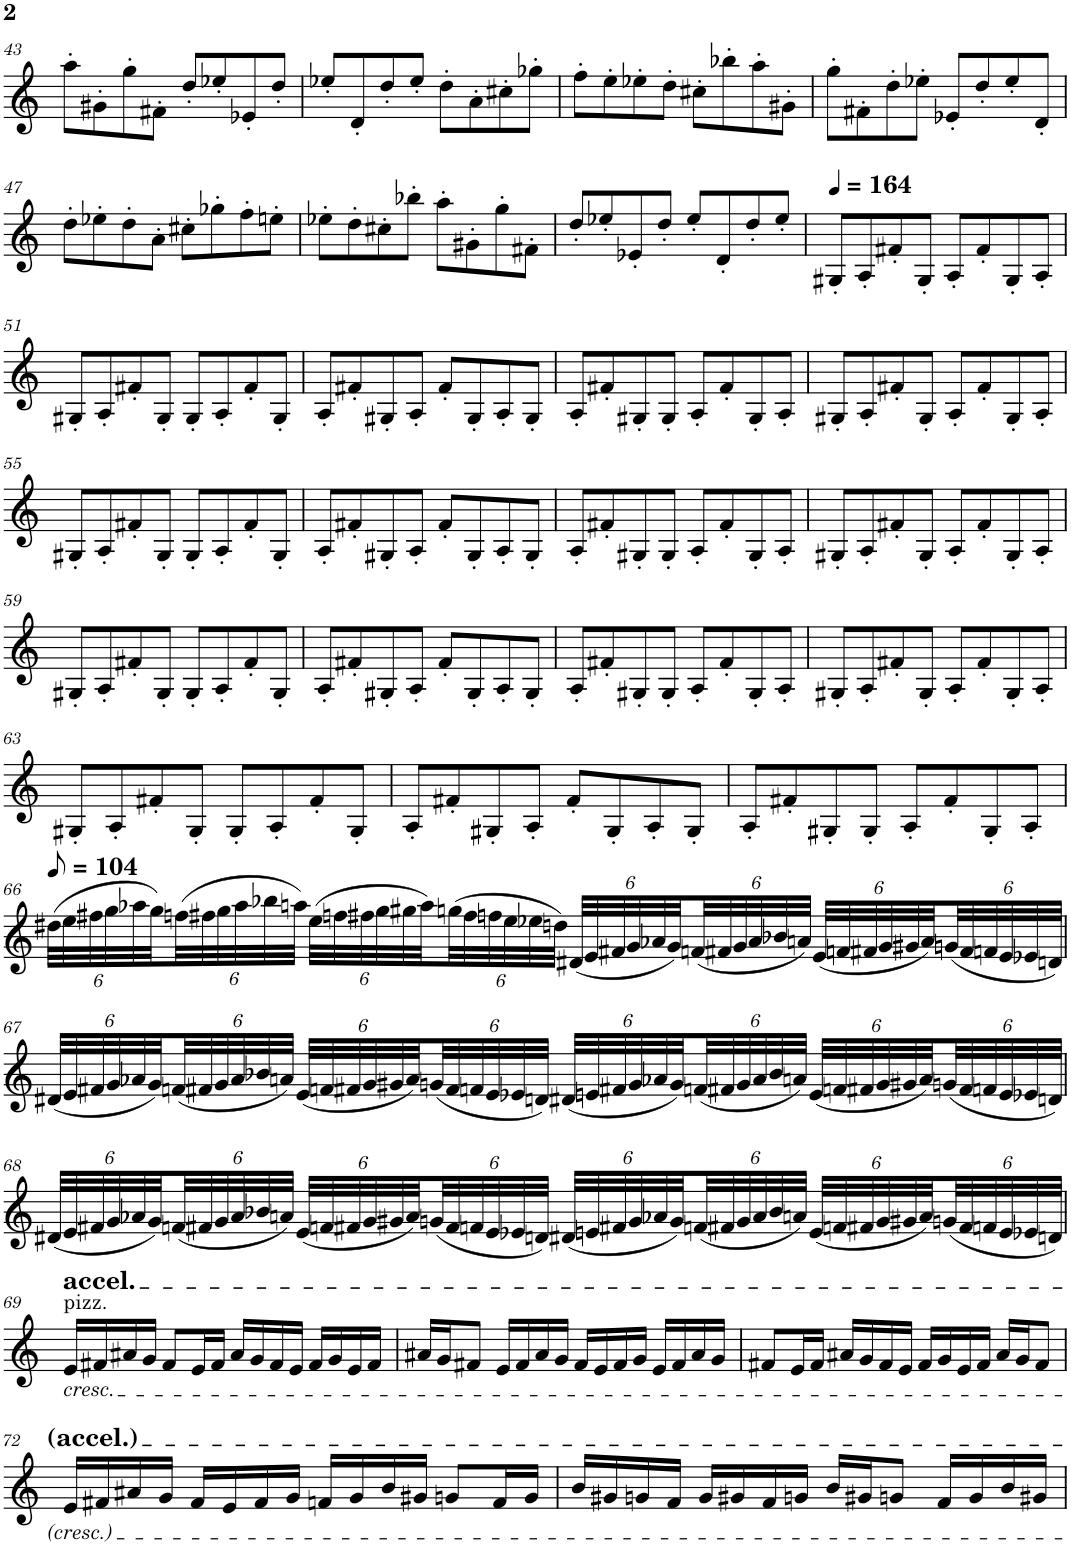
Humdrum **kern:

**kern
*part1
*staff1
*I"Violino
*I'Vno.
!!LO:PB:g=z
*clefG2
*k[]
*M4/4
=43
8aa'\L
8g#X'\
8gg'\
8f#X'\J
8dd'/L
8ee-X'/
8e-X'/
8dd'/J
=44
8ee-X'/L
8d'/
8dd'/
8ee-'/J
8dd'\L
8a'\
8cc#X'\
8gg-X'\J
=45
8ff'\L
8ee'\
8ee-X'\
8dd'\J
8cc#X'\L
8bb-X'\
8aa'\
8g#X'\J
=46
8gg'\L
8f#X'\
8dd'\
8ee-X'\J
8e-X'/L
8dd'/
8ee-'/
8d'/J
!!LO:LB:g=z
=47
8dd'\L
8ee-X'\
8dd'\
8a'\J
8cc#X'\L
8gg-X'\
8ff'\
8een'\J
=48
8ee-X'\L
8dd'\
8cc#X'\
8bb-X'\J
8aa'\L
8g#X'\
8gg'\
8f#X'\J
=49
8dd'/L
8ee-X'/
8e-X'/
8dd'/J
8ee-'/L
8d'/
8dd'/
8ee-'/J
=50
*MM164
8G#X'/L
8A'/
8f#X'/
8G#'/J
8A'/L
8f#'/
8G#'/
8A'/J
!!LO:LB:g=z
=51
8G#X'/L
8A'/
8f#X'/
8G#'/J
8G#'/L
8A'/
8f#'/
8G#'/J
=52
8A'/L
8f#X'/
8G#X'/
8A'/J
8f#'/L
8G#'/
8A'/
8G#'/J
=53
8A'/L
8f#X'/
8G#X'/
8G#'/J
8A'/L
8f#'/
8G#'/
8A'/J
=54
8G#X'/L
8A'/
8f#X'/
8G#'/J
8A'/L
8f#'/
8G#'/
8A'/J
!!LO:LB:g=z
=55
8G#X'/L
8A'/
8f#X'/
8G#'/J
8G#'/L
8A'/
8f#'/
8G#'/J
=56
8A'/L
8f#X'/
8G#X'/
8A'/J
8f#'/L
8G#'/
8A'/
8G#'/J
=57
8A'/L
8f#X'/
8G#X'/
8G#'/J
8A'/L
8f#'/
8G#'/
8A'/J
=58
8G#X'/L
8A'/
8f#X'/
8G#'/J
8A'/L
8f#'/
8G#'/
8A'/J
!!LO:LB:g=z
=59
8G#X'/L
8A'/
8f#X'/
8G#'/J
8G#'/L
8A'/
8f#'/
8G#'/J
=60
8A'/L
8f#X'/
8G#X'/
8A'/J
8f#'/L
8G#'/
8A'/
8G#'/J
=61
8A'/L
8f#X'/
8G#X'/
8G#'/J
8A'/L
8f#'/
8G#'/
8A'/J
=62
8G#X'/L
8A'/
8f#X'/
8G#'/J
8A'/L
8f#'/
8G#'/
8A'/J
!!LO:LB:g=z
=63
8G#X'/L
8A'/
8f#X'/
8G#'/J
8G#'/L
8A'/
8f#'/
8G#'/J
=64
8A'/L
8f#X'/
8G#X'/
8A'/J
8f#'/L
8G#'/
8A'/
8G#'/J
=65
8A'/L
8f#X'/
8G#X'/
8G#'/J
8A'/L
8f#'/
8G#'/
8A'/J
!!LO:LB:g=z
=66
*Xbrackettup
*MM52
(48dd#X\LLL
48ee\
48ff#X\
48gg\
48aa-X\
48gg\)
(48ffn\
48ff#X\
48gg\
48aa-\
48bb-X\
48aan\JJJ)
(48ee\LLL
48ffn\
48ff#X\
48gg\
48gg#X\
48aa\)
(48ggn\
48ff#\
48ffn\
48ee\
48ee-X\
48ddn\JJJ)
(48d#X/LLL
48e/
48f#X/
48g/
48a-X/
48g/)
(48fn/
48f#X/
48g/
48a-/
48b-X/
48an/JJJ)
(48e/LLL
48fn/
48f#X/
48g/
48g#X/
48a/)
(48gn/
48f#/
48fn/
48e/
48e-X/
48dn/JJJ)
!!LO:LB:g=z
=67
(48d#X/LLL
48e/
48f#X/
48g/
48a-X/
48g/)
(48fn/
48f#X/
48g/
48a-/
48b-X/
48an/JJJ)
(48e/LLL
48fn/
48f#X/
48g/
48g#X/
48a/)
(48gn/
48f#/
48fn/
48e/
48e-X/
48dn/JJJ)
(48d#X/LLL
48en/
48f#X/
48g/
48a-X/
48g/)
(48fn/
48f#X/
48g/
48a-/
48b-/
48an/JJJ)
(48e/LLL
48fn/
48f#X/
48g/
48g#X/
48a/)
(48gn/
48f#/
48fn/
48e/
48e-X/
48dn/JJJ)
!!LO:LB:g=z
=68
(48d#X/LLL
48e/
48f#X/
48g/
48a-X/
48g/)
(48fn/
48f#X/
48g/
48a-/
48b-X/
48an/JJJ)
(48e/LLL
48fn/
48f#X/
48g/
48g#X/
48a/)
(48gn/
48f#/
48fn/
48e/
48e-X/
48dn/JJJ)
(48d#X/LLL
48en/
48f#X/
48g/
48a-X/
48g/)
(48fn/
48f#X/
48g/
48a-/
48b-/
48an/JJJ)
(48e/LLL
48fn/
48f#X/
48g/
48g#X/
48a/)
(48gn/
48f#/
48fn/
48e/
48e-X/
48dn/JJJ)
!!LO:LB:g=z
=69
!LO:TX:a:t=pizz.
!LO:TX:b:i:t=cresc.
!LO:TX:a:t=accel.
16e/LL
16f#X/
16a#X/
16g/JJ
8f#/L
16e/L
16f#/JJ
16a#/LL
16g/
16f#/
16e/JJ
16f#/LL
16g/
16e/
16f#/JJ
=70
16a#X/LL
16g/J
8f#X/J
16e/LL
16f#/
16a#/
16g/JJ
16f#/LL
16e/
16f#/
16g/JJ
16e/LL
16f#/
16a#/
16g/JJ
=71
8f#X/L
16e/L
16f#/JJ
16a#X/LL
16g/
16f#/
16e/JJ
16f#/LL
16g/
16e/
16f#/JJ
16a#/LL
16g/J
8f#/J
!!LO:LB:g=z
=72
16e/LL
16f#X/
16a#X/
16g/JJ
16f#/LL
16e/
16f#/
16g/JJ
16fn/LL
16g/
16b/
16g#X/JJ
8gn/L
16f/L
16g/JJ
=73
16b/LL
16g#X/
16gn/
16f/JJ
16g/LL
16g#X/
16f/
16gn/JJ
16b/LL
16g#X/J
8gn/J
16f/LL
16g/
16b/
16g#X/JJ
=
*-
